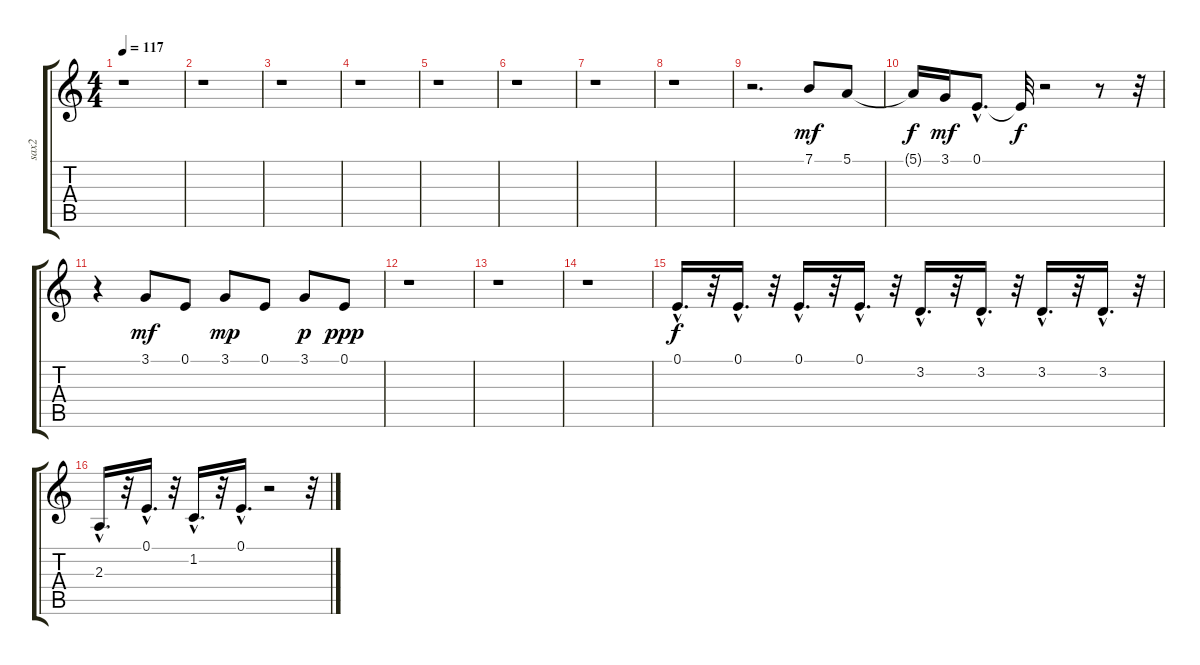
\track ("sax2" "sax2") {instrument altosax}
\staff {score tabs}
\tuning (E4 B3 G3 D3 A2 E2) {hide}
\ts (4 4)
\tempo 117
\clef g2
\ks c
r.1{dy f} |
r.1 |
r.1 |
r.1 |
r.1 |
r.1 |
r.1 |
r.1 |
r.2{d} 7.1.8{dy mf} 5.1.8 |
5.1{t}.16{dy f} 3.1.16{dy mf} 0.1{hac}.8{d} 0.1{t}.32{dy f} r.2 r.8 r.32 |
r.4 3.1.8{dy mf} 0.1.8 3.1.8{dy mp} 0.1.8 3.1.8{dy p} 0.1.8{dy ppp} |
r.1 |
r.1 |
r.1 |
0.1{hac}.16{d dy f} r.32 0.1{hac}.16{d} r.32 0.1{hac}.16{d} r.32 0.1{hac}.16{d} r.32 3.2{hac}.16{d} r.32 3.2{hac}.16{d} r.32 3.2{hac}.16{d} r.32 3.2{hac}.16{d} r.32 |
2.3{hac}.16{d} r.32 0.1{hac}.16{d} r.32 1.2{hac}.16{d} r.32 0.1{hac}.16{d} r.2 r.32
